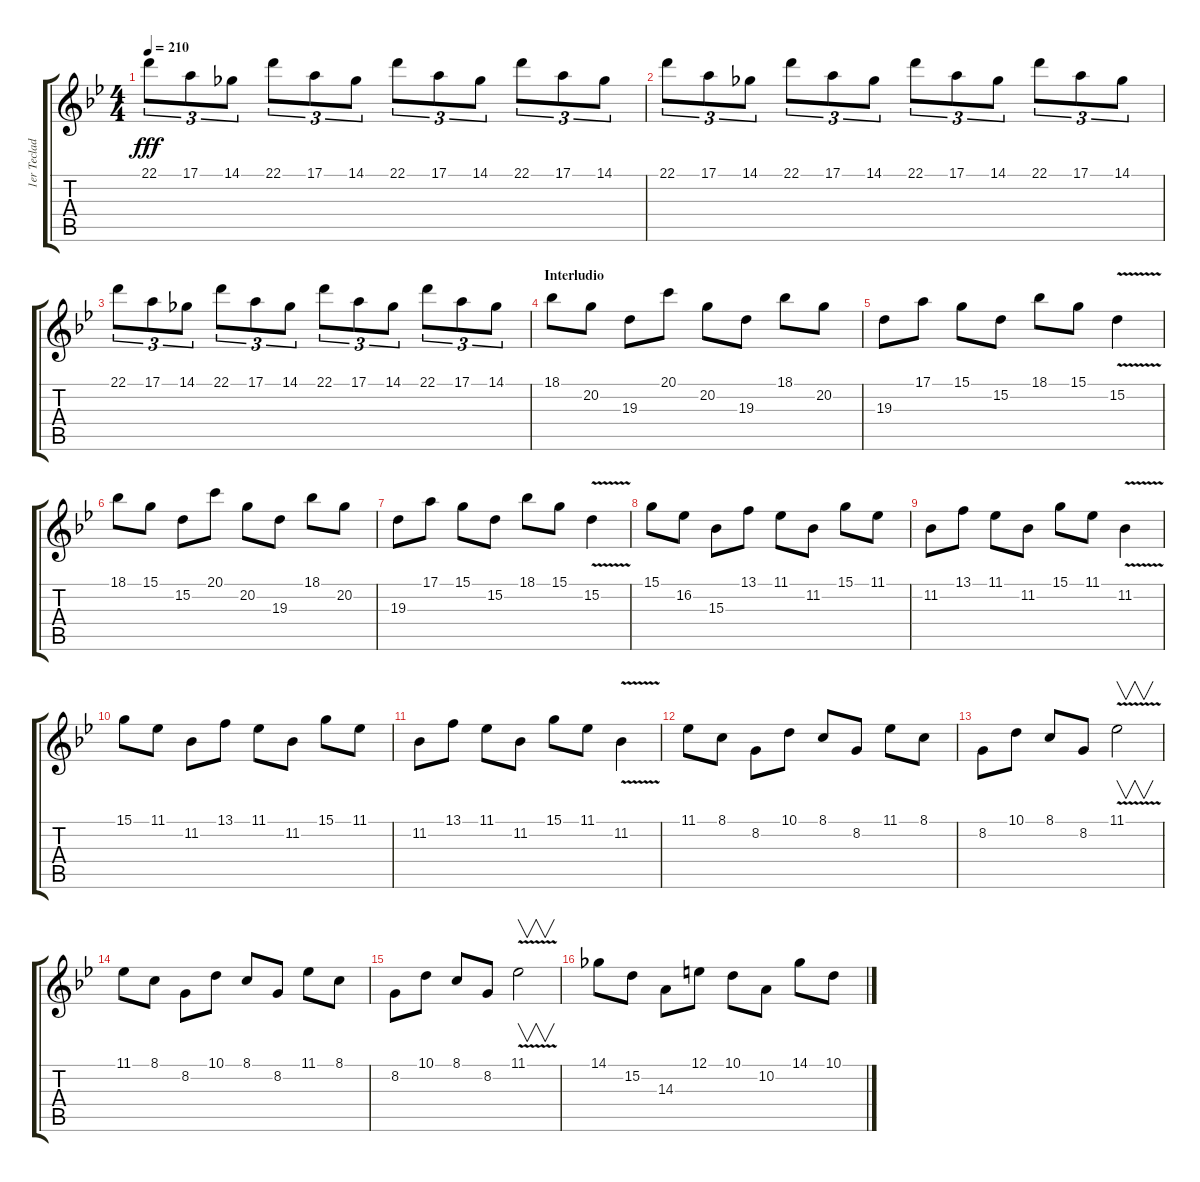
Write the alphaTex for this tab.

\track ("1er Teclado" "1er Teclad") {instrument lead2sawtooth}
\staff {score tabs}
\tuning (E4 B3 G3 D3 A2 E2) {hide}
\ts (4 4)
\tempo 210
\clef g2
\ks gminor
22.1.8{tu (3 2) dy fff} 17.1.8{tu (3 2)} 14.1.8{tu (3 2)} 22.1.8{tu (3 2)} 17.1.8{tu (3 2)} 14.1.8{tu (3 2)} 22.1.8{tu (3 2)} 17.1.8{tu (3 2)} 14.1.8{tu (3 2)} 22.1.8{tu (3 2)} 17.1.8{tu (3 2)} 14.1.8{tu (3 2)} |
22.1.8{tu (3 2)} 17.1.8{tu (3 2)} 14.1.8{tu (3 2)} 22.1.8{tu (3 2)} 17.1.8{tu (3 2)} 14.1.8{tu (3 2)} 22.1.8{tu (3 2)} 17.1.8{tu (3 2)} 14.1.8{tu (3 2)} 22.1.8{tu (3 2)} 17.1.8{tu (3 2)} 14.1.8{tu (3 2)} |
22.1.8{tu (3 2)} 17.1.8{tu (3 2)} 14.1.8{tu (3 2)} 22.1.8{tu (3 2)} 17.1.8{tu (3 2)} 14.1.8{tu (3 2)} 22.1.8{tu (3 2)} 17.1.8{tu (3 2)} 14.1.8{tu (3 2)} 22.1.8{tu (3 2)} 17.1.8{tu (3 2)} 14.1.8{tu (3 2)} |
\section ("" "Interludio")
18.1.8 20.2.8 19.3.8 20.1.8 20.2.8 19.3.8 18.1.8 20.2.8 |
19.3.8 17.1.8 15.1.8 15.2.8 18.1.8 15.1.8 15.2{v}.4 |
18.1.8 15.1.8 15.2.8 20.1.8 20.2.8 19.3.8 18.1.8 20.2.8 |
19.3.8 17.1.8 15.1.8 15.2.8 18.1.8 15.1.8 15.2{v}.4 |
15.1.8 16.2.8 15.3.8 13.1.8 11.1.8 11.2.8 15.1.8 11.1.8 |
11.2.8 13.1.8 11.1.8 11.2.8 15.1.8 11.1.8 11.2{v}.4 |
15.1.8 11.1.8 11.2.8 13.1.8 11.1.8 11.2.8 15.1.8 11.1.8 |
11.2.8 13.1.8 11.1.8 11.2.8 15.1.8 11.1.8 11.2{v}.4 |
11.1.8 8.1.8 8.2.8 10.1.8 8.1.8 8.2.8 11.1.8 8.1.8 |
8.2.8 10.1.8 8.1.8 8.2.8 11.1{v}.2{v} |
11.1.8 8.1.8 8.2.8 10.1.8 8.1.8 8.2.8 11.1.8 8.1.8 |
8.2.8 10.1.8 8.1.8 8.2.8 11.1{v}.2{v} |
14.1.8 15.2.8 14.3.8 12.1.8 10.1.8 10.2.8 14.1.8 10.1.8
